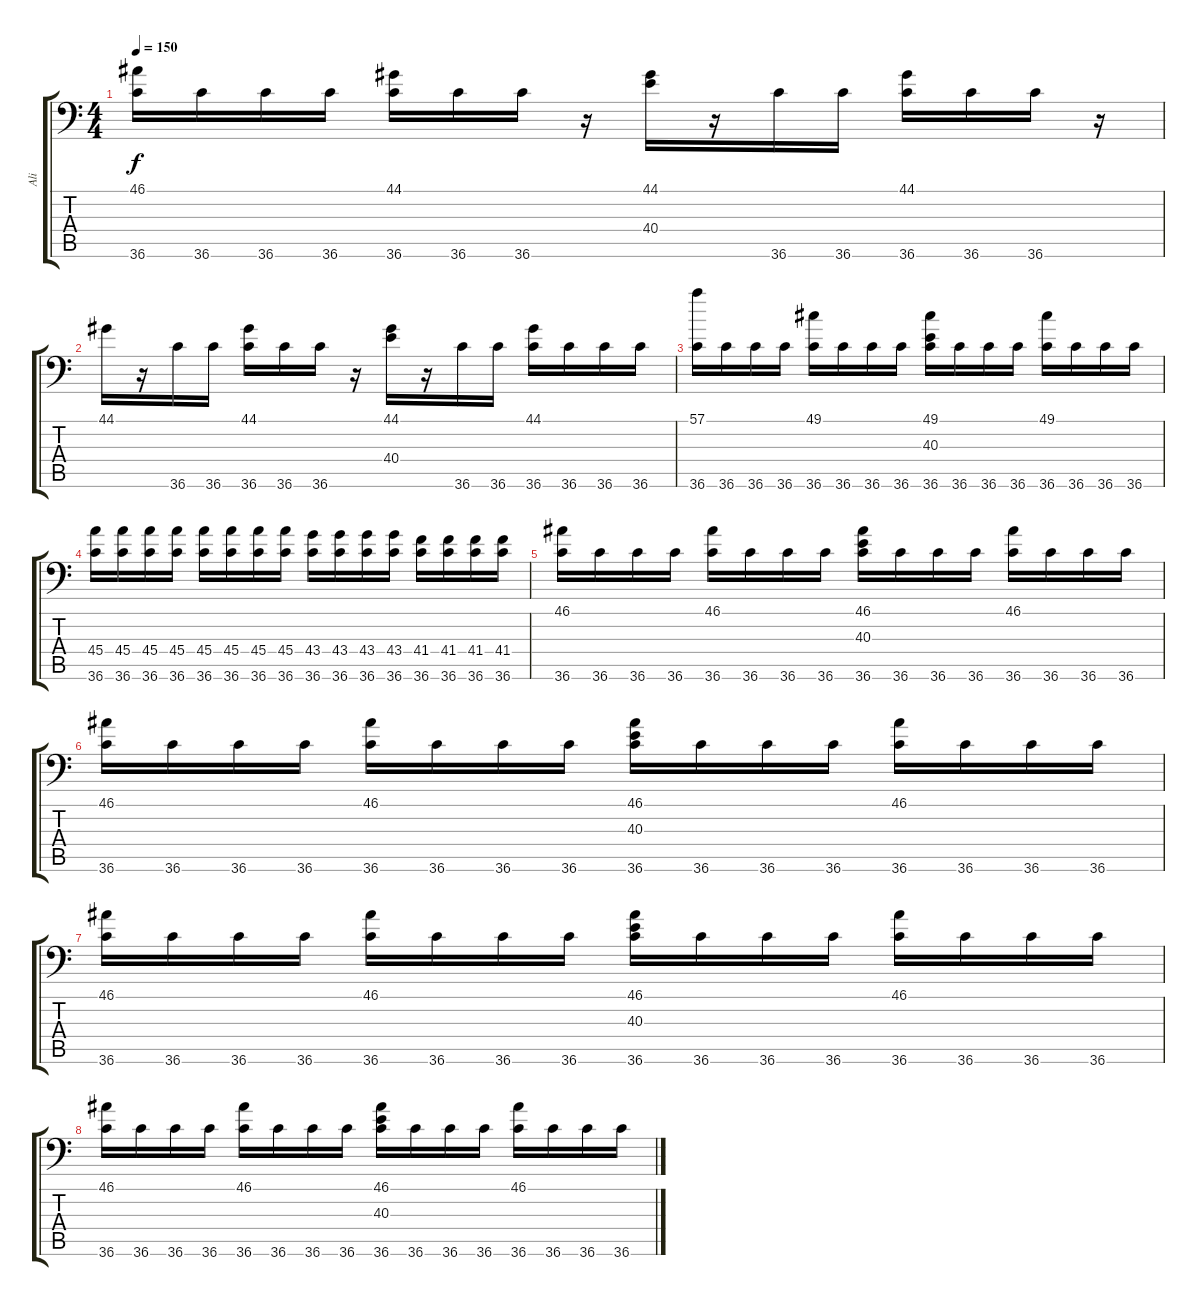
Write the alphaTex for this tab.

\track ("Ali" "Ali") {instrument acousticgrandpiano}
\staff {score tabs}
\tuning (C-1 C-1 C-1 C-1 C-1 C-1) {hide}
\ts (4 4)
\tempo 150
\clef f4
\ks c
(46.1 36.6).16{dy f} 36.6.16 36.6.16 36.6.16 (44.1 36.6).16 36.6.16 36.6.16 r.16 (44.1 40.4).16 r.16 36.6.16 36.6.16 (44.1 36.6).16 36.6.16 36.6.16 r.16 |
44.1.16 r.16 36.6.16 36.6.16 (44.1 36.6).16 36.6.16 36.6.16 r.16 (44.1 40.4).16 r.16 36.6.16 36.6.16 (44.1 36.6).16 36.6.16 36.6.16 36.6.16 |
(57.1 36.6).16 36.6.16 36.6.16 36.6.16 (49.1 36.6).16 36.6.16 36.6.16 36.6.16 (49.1 40.3 36.6).16 36.6.16 36.6.16 36.6.16 (49.1 36.6).16 36.6.16 36.6.16 36.6.16 |
(45.4 36.6).16 (45.4 36.6).16 (45.4 36.6).16 (45.4 36.6).16 (45.4 36.6).16 (45.4 36.6).16 (45.4 36.6).16 (45.4 36.6).16 (43.4 36.6).16 (43.4 36.6).16 (43.4 36.6).16 (43.4 36.6).16 (41.4 36.6).16 (41.4 36.6).16 (41.4 36.6).16 (41.4 36.6).16 |
(46.1 36.6).16 36.6.16 36.6.16 36.6.16 (46.1 36.6).16 36.6.16 36.6.16 36.6.16 (46.1 40.3 36.6).16 36.6.16 36.6.16 36.6.16 (46.1 36.6).16 36.6.16 36.6.16 36.6.16 |
(46.1 36.6).16 36.6.16 36.6.16 36.6.16 (46.1 36.6).16 36.6.16 36.6.16 36.6.16 (46.1 40.3 36.6).16 36.6.16 36.6.16 36.6.16 (46.1 36.6).16 36.6.16 36.6.16 36.6.16 |
(46.1 36.6).16 36.6.16 36.6.16 36.6.16 (46.1 36.6).16 36.6.16 36.6.16 36.6.16 (46.1 40.3 36.6).16 36.6.16 36.6.16 36.6.16 (46.1 36.6).16 36.6.16 36.6.16 36.6.16 |
(46.1 36.6).16 36.6.16 36.6.16 36.6.16 (46.1 36.6).16 36.6.16 36.6.16 36.6.16 (46.1 40.3 36.6).16 36.6.16 36.6.16 36.6.16 (46.1 36.6).16 36.6.16 36.6.16 36.6.16
